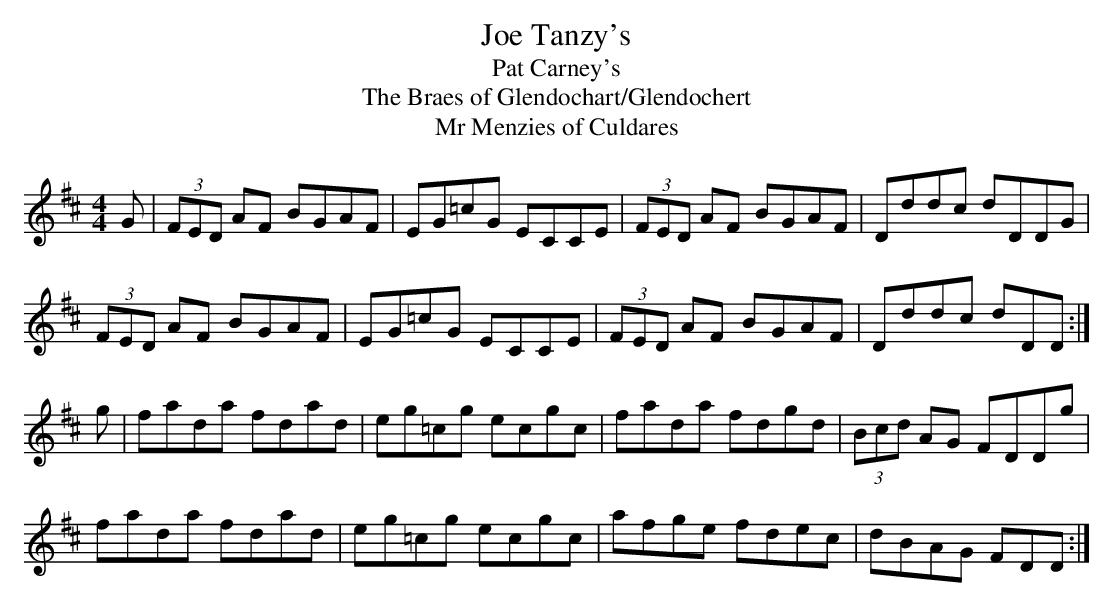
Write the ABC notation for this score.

X:1
T:Joe Tanzy's
T:Pat Carney's
T:The Braes of Glendochart/Glendochert
T:Mr Menzies of Culdares
M:4/4
L:1/8
K:D
G|(3FED AF BGAF|EG=cG ECCE|(3FED AF BGAF|Dddc dDDG|
(3FED AF BGAF|EG=cG ECCE|(3FED AF BGAF|Dddc dDD:|
g|fada fdad|eg=cg ecgc|fada fdgd|(3Bcd AG FDDg|
fada fdad|eg=cg ecgc|afge fdec|dBAG FDD:|
